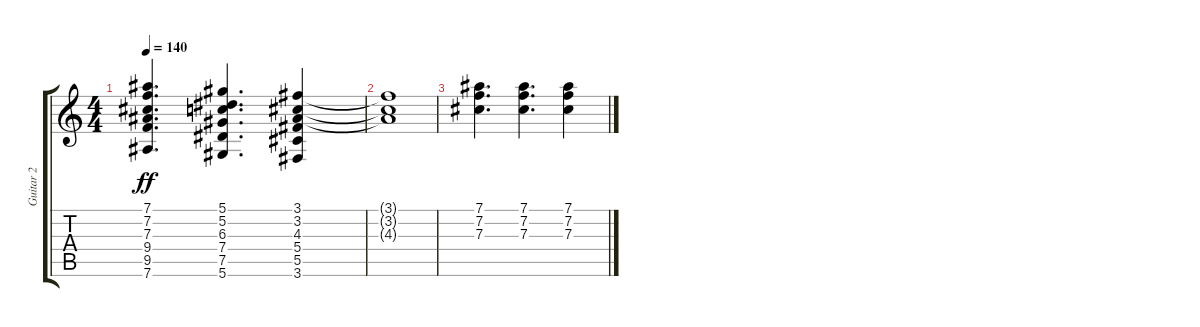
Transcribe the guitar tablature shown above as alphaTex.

\track ("Guitar 2" "Guitar 2") {instrument electricguitarjazz}
\staff {score tabs}
\tuning (Eb4 Bb3 Gb3 Db3 Ab2 Eb2) {hide}
\ts (4 4)
\tempo 140
\clef g2
\ks c
(7.1 7.2 7.3 9.4 9.5 7.6).4{d dy ff} (5.1 5.2 6.3 7.4 7.5 5.6).4{d} (3.1 3.2 4.3 5.4 5.5 3.6).4 |
(3.1{t} 3.2{t} 4.3{t}).1 |
(7.1 7.2 7.3).4{d} (7.1 7.2 7.3).4{d} (7.1 7.2 7.3).4
